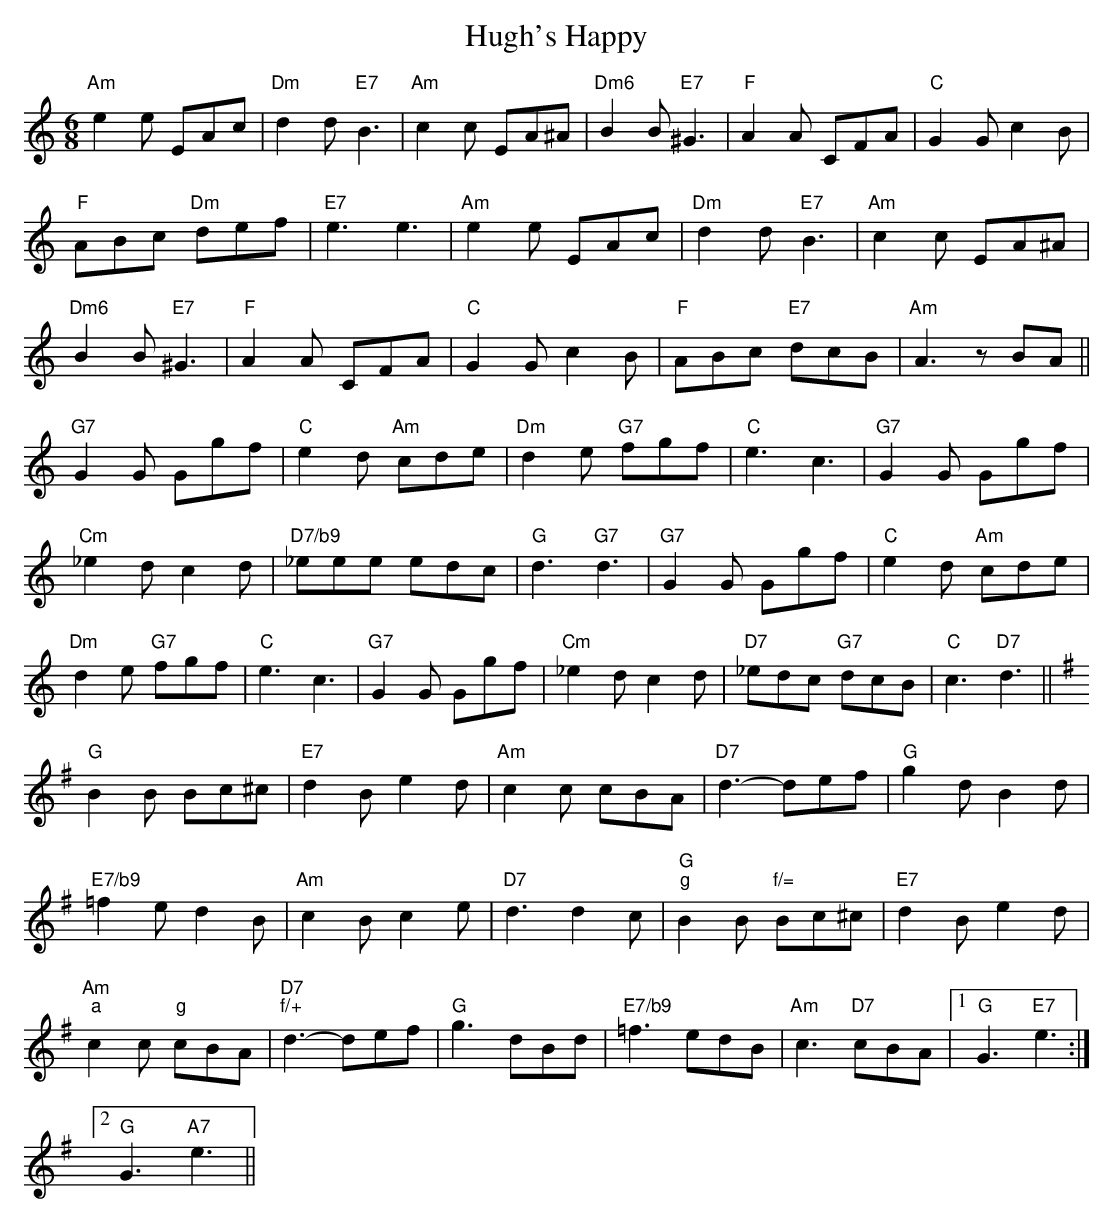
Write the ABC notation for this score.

X:1
T:Hugh's Happy
M:6/8
K:Am
"Am"e2e EAc|"Dm"d2d "E7"B3|"Am"c2c EA^A|"Dm6"B2B "E7"^G3|"F"A2A CFA|"C"G2G c2B\
|
"F"ABc "Dm"def|"E7"e3 e3|"Am"e2e EAc|"Dm"d2d "E7"B3|"Am"c2c EA^A|
"Dm6"B2B "E7"^G3|"F"A2A CFA|"C"G2G c2B|"F"ABc "E7"dcB|"Am"A3 zBA||
"G7"G2G Ggf|"C"e2d "Am"cde|"Dm"d2e "G7"fgf|"C"e3 c3|"G7"G2G Ggf|
"Cm"_e2d c2d|"D7/b9"_eee edc|"G"d3 "G7"d3|"G7"G2G Ggf|"C"e2d "Am"cde|
"Dm"d2e "G7"fgf|"C"e3 c3|"G7"G2G Ggf|"Cm"_e2d c2d|"D7"_edc "G7"dcB|\
"C"c3 "D7"d3||
K:G
"G"B2B Bc^c|"E7"d2B e2d|"Am"c2c cBA|"D7"d3 -def|"G"g2d B2d|
"E7/b9"=f2e d2B|"Am"c2B c2e|"D7"d3 d2c|"G""g"B2B " ""f/="Bc^c|"E7"d2B e2d|
"Am""a"c2c " ""g"cBA|"D7""f/+"d3 -def|"G"g3 dBd|"E7/b9"=f3 edB|"Am"c3 "D7"cBA|\
[1"G"G3 "E7"e3:|
[2"G"G3 "A7"e3||
